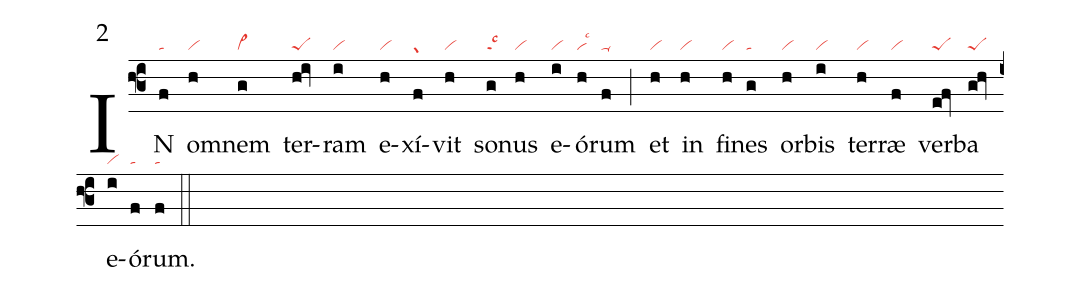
mode:2;
nabc-lines:1;
%%
(f3)
IN(f|ta) om(h|vi)nem(g|vi>) ter(hqi|peS)ram(i|vi) e(h|vi)xí(f|gr)vit(h|vi) so(g|talsc3)nus(h|vi) e(i|vi)ó(h|vilsc3)rum(f|ta-) (;)
et(h|vi) in(h|vi) fi(h|vi)nes(g|ta) or(h|vi)bis(i|vi) ter(h|vi)ræ(f|vi) ver(eqf|peS)ba(gqh|peS) e(i|vi)ó(f|ta)rum.(f|ta) (::)
